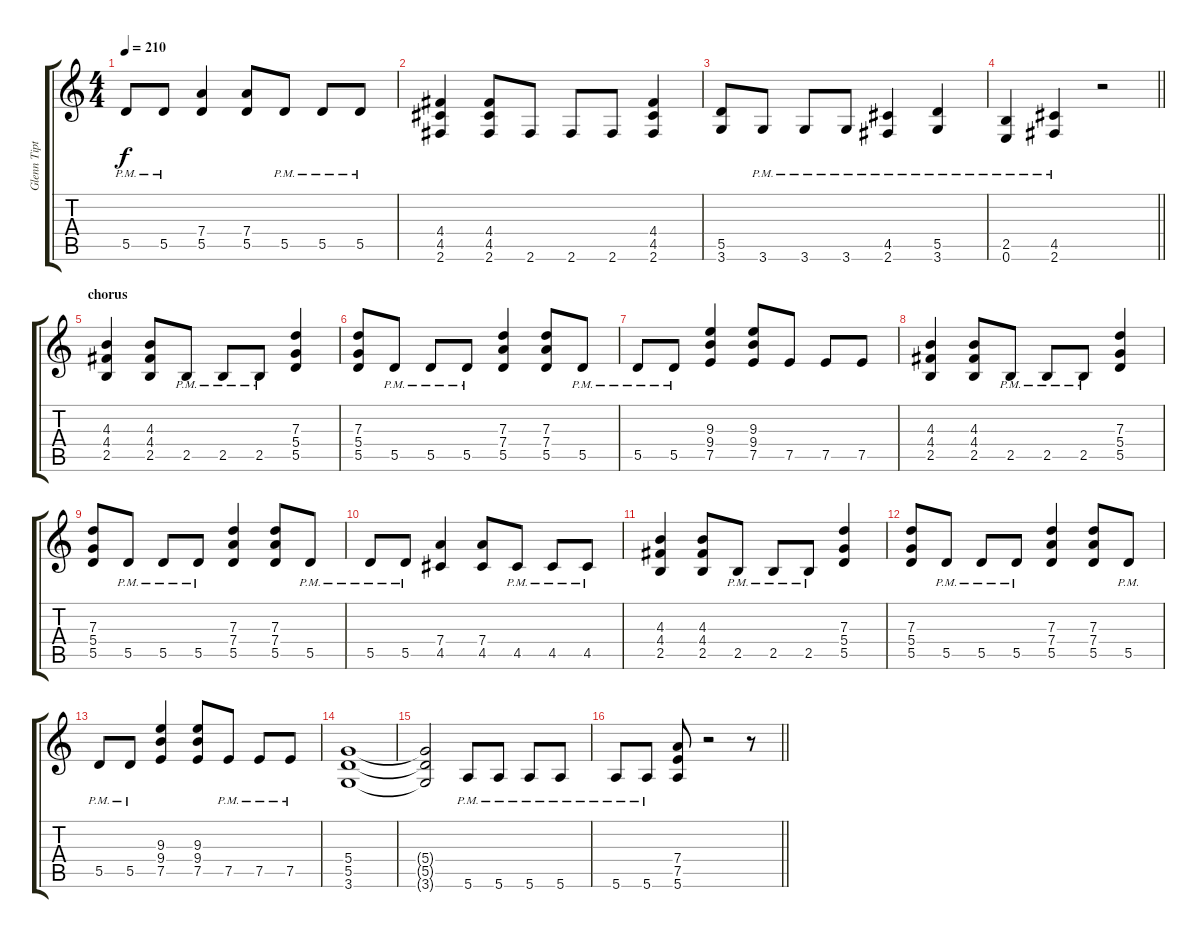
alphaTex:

\track ("Glenn Tipton" "Glenn Tipt") {instrument distortionguitar}
\staff {score tabs}
\tuning (E4 B3 G3 D3 A2 E2) {hide}
\ts (4 4)
\tempo 210
\clef g2
\ks c
5.5{pm}.8{dy f} 5.5{pm}.8 (7.4 5.5).4 (7.4 5.5).8 5.5{pm}.8 5.5{pm}.8 5.5{pm}.8 |
(4.4 4.5 2.6).4 (4.4 4.5 2.6).8 2.6.8 2.6.8 2.6.8 (4.4 4.5 2.6).4 |
(5.5 3.6).8 3.6{pm}.8 3.6{pm}.8 3.6{pm}.8 (4.5{pm} 2.6{pm}).4 (5.5{pm} 3.6{pm}).4 |
\barLineRight lightlight
(2.5{pm} 0.6{pm}).4 (4.5{pm} 2.6{pm}).4 r.2 |
\section ("" "chorus")
(4.3 4.4 2.5).4 (4.3 4.4 2.5).8 2.5{pm}.8 2.5{pm}.8 2.5{pm}.8 (7.3 5.4 5.5).4 |
(7.3 5.4 5.5).8 5.5{pm}.8 5.5{pm}.8 5.5{pm}.8 (7.3 7.4 5.5).4 (7.3 7.4 5.5).8 5.5{pm}.8 |
5.5{pm}.8 5.5{pm}.8 (9.3 9.4 7.5).4 (9.3 9.4 7.5).8 7.5.8 7.5.8 7.5.8 |
(4.3 4.4 2.5).4 (4.3 4.4 2.5).8 2.5{pm}.8 2.5{pm}.8 2.5{pm}.8 (7.3 5.4 5.5).4 |
(7.3 5.4 5.5).8 5.5{pm}.8 5.5{pm}.8 5.5{pm}.8 (7.3 7.4 5.5).4 (7.3 7.4 5.5).8 5.5{pm}.8 |
5.5{pm}.8 5.5{pm}.8 (7.4 4.5).4 (7.4 4.5).8 4.5{pm}.8 4.5{pm}.8 4.5{pm}.8 |
(4.3 4.4 2.5).4 (4.3 4.4 2.5).8 2.5{pm}.8 2.5{pm}.8 2.5{pm}.8 (7.3 5.4 5.5).4 |
(7.3 5.4 5.5).8 5.5{pm}.8 5.5{pm}.8 5.5{pm}.8 (7.3 7.4 5.5).4 (7.3 7.4 5.5).8 5.5{pm}.8 |
5.5{pm}.8 5.5{pm}.8 (9.3 9.4 7.5).4 (9.3 9.4 7.5).8 7.5{pm}.8 7.5{pm}.8 7.5{pm}.8 |
(5.4 5.5 3.6).1 |
(5.4{t} 5.5{t} 3.6{t}).2 5.6{pm}.8 5.6{pm}.8 5.6{pm}.8 5.6{pm}.8 |
\barLineRight lightlight
5.6{pm}.8 5.6{pm}.8 (7.4 7.5 5.6).8 r.2 r.8
